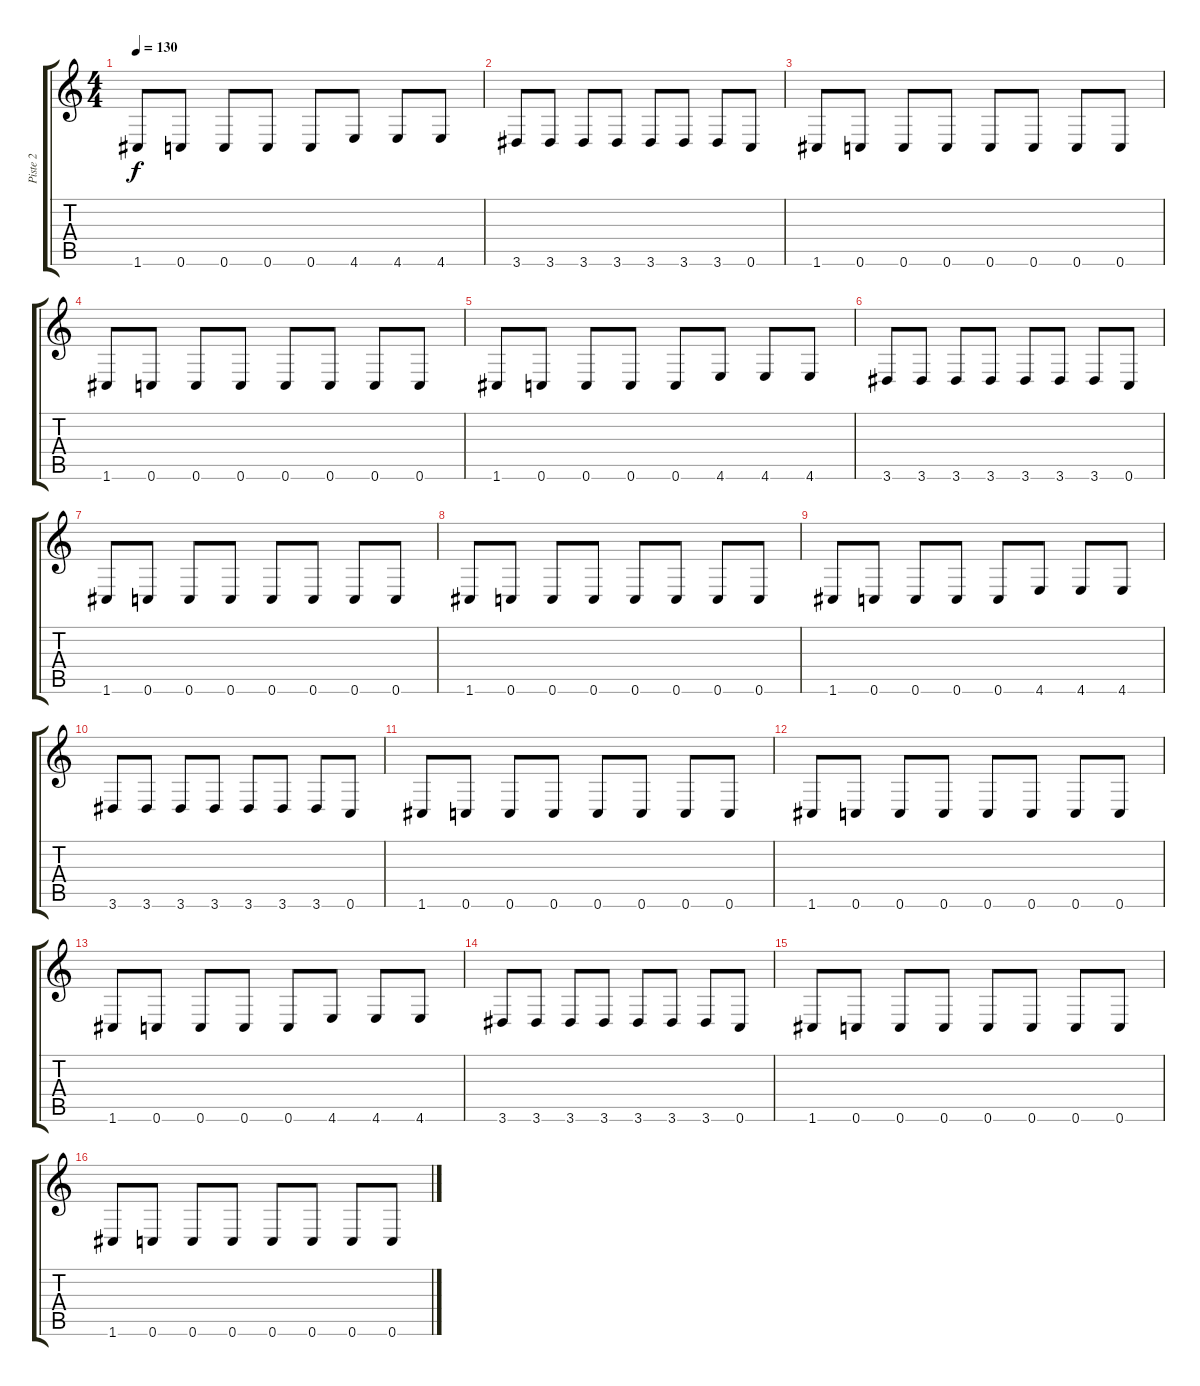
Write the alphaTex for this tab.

\track ("Piste 2" "Piste 2") {instrument distortionguitar}
\staff {score tabs}
\tuning (D4 A3 F3 C3 G2 C2) {hide}
\ts (4 4)
\tempo 130
\clef g2
\ks c
1.6.8{dy f} 0.6.8 0.6.8 0.6.8 0.6.8 4.6.8 4.6.8 4.6.8 |
3.6.8 3.6.8 3.6.8 3.6.8 3.6.8 3.6.8 3.6.8 0.6.8 |
1.6.8 0.6.8 0.6.8 0.6.8 0.6.8 0.6.8 0.6.8 0.6.8 |
1.6.8 0.6.8 0.6.8 0.6.8 0.6.8 0.6.8 0.6.8 0.6.8 |
1.6.8 0.6.8 0.6.8 0.6.8 0.6.8 4.6.8 4.6.8 4.6.8 |
3.6.8 3.6.8 3.6.8 3.6.8 3.6.8 3.6.8 3.6.8 0.6.8 |
1.6.8 0.6.8 0.6.8 0.6.8 0.6.8 0.6.8 0.6.8 0.6.8 |
1.6.8 0.6.8 0.6.8 0.6.8 0.6.8 0.6.8 0.6.8 0.6.8 |
1.6.8 0.6.8 0.6.8 0.6.8 0.6.8 4.6.8 4.6.8 4.6.8 |
3.6.8 3.6.8 3.6.8 3.6.8 3.6.8 3.6.8 3.6.8 0.6.8 |
1.6.8 0.6.8 0.6.8 0.6.8 0.6.8 0.6.8 0.6.8 0.6.8 |
1.6.8 0.6.8 0.6.8 0.6.8 0.6.8 0.6.8 0.6.8 0.6.8 |
1.6.8 0.6.8 0.6.8 0.6.8 0.6.8 4.6.8 4.6.8 4.6.8 |
3.6.8 3.6.8 3.6.8 3.6.8 3.6.8 3.6.8 3.6.8 0.6.8 |
1.6.8 0.6.8 0.6.8 0.6.8 0.6.8 0.6.8 0.6.8 0.6.8 |
1.6.8 0.6.8 0.6.8 0.6.8 0.6.8 0.6.8 0.6.8 0.6.8
